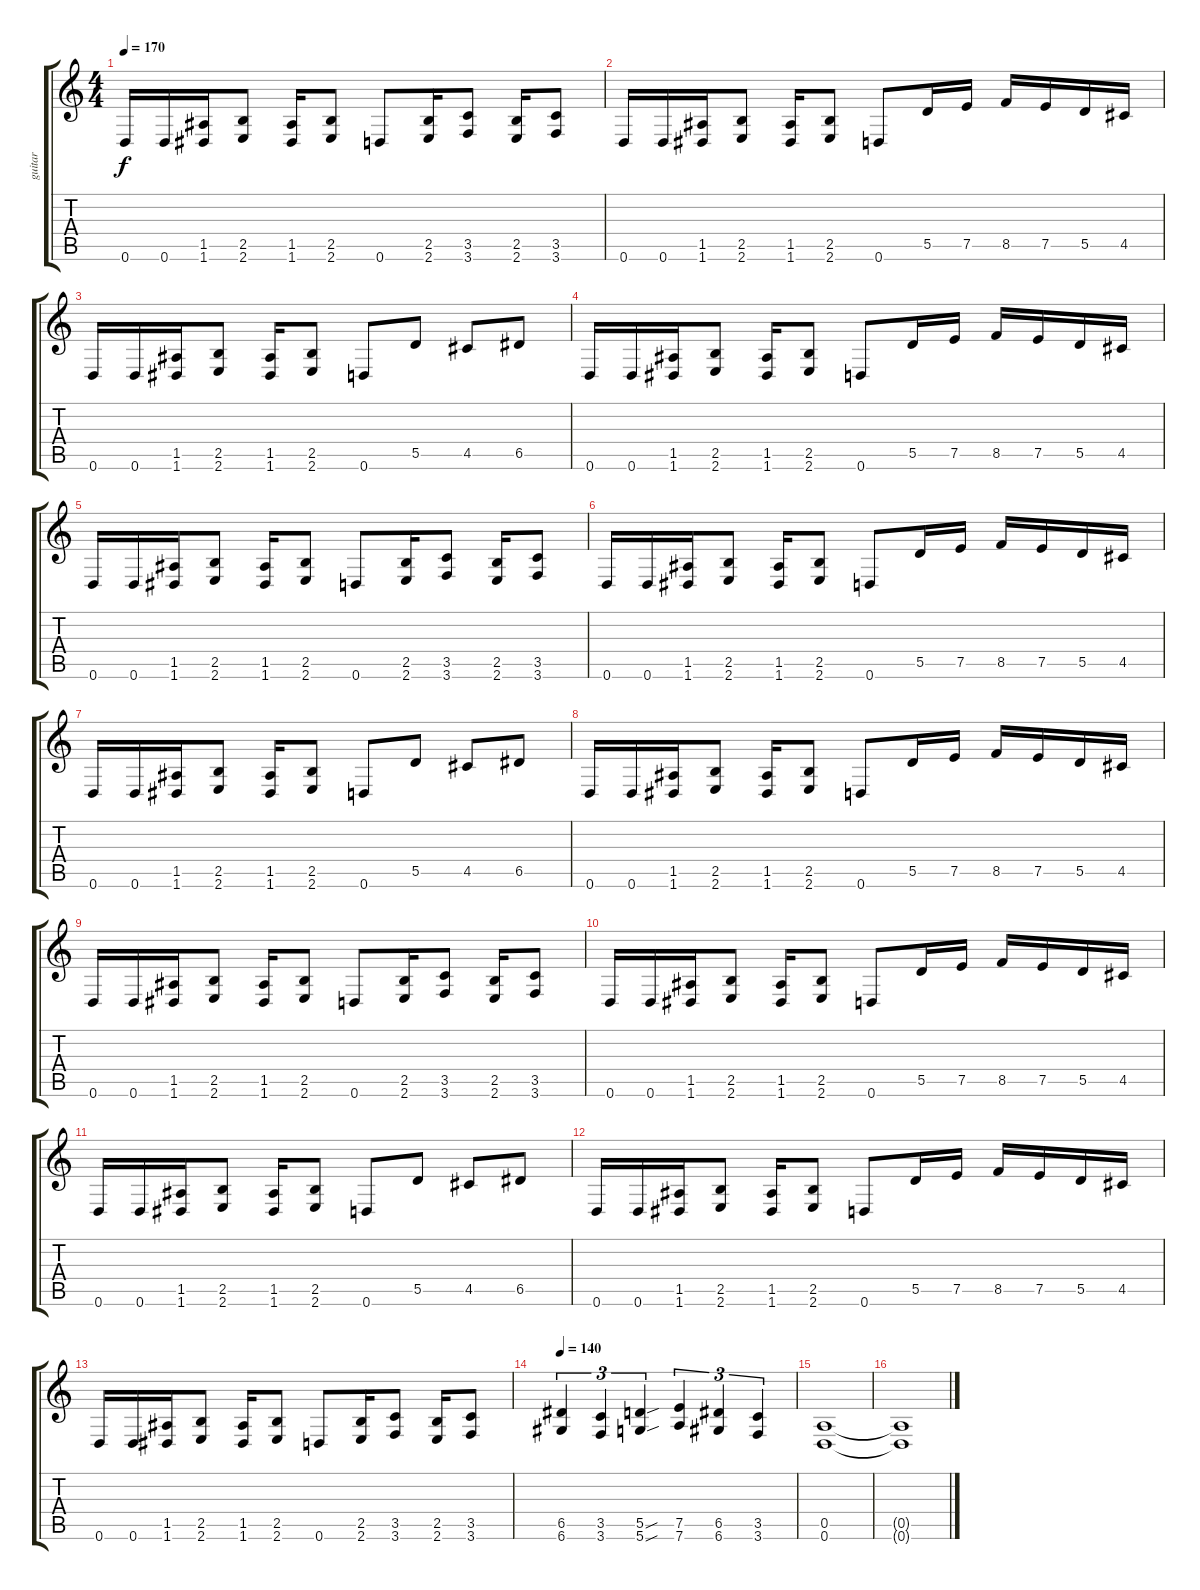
\track ("guitar" "guitar") {instrument distortionguitar}
\staff {score tabs}
\tuning (E4 B3 G3 D3 A2 D2) {hide}
\ts (4 4)
\tempo 170
\clef g2
\ks c
0.6.16{dy f} 0.6.16 (1.5 1.6).16 (2.5 2.6).8 (1.5 1.6).16 (2.5 2.6).8 0.6.8 (2.5 2.6).16 (3.5 3.6).8 (2.5 2.6).16 (3.5 3.6).8 |
0.6.16 0.6.16 (1.5 1.6).16 (2.5 2.6).8 (1.5 1.6).16 (2.5 2.6).8 0.6.8 5.5.16 7.5.16 8.5.16 7.5.16 5.5.16 4.5.16 |
0.6.16 0.6.16 (1.5 1.6).16 (2.5 2.6).8 (1.5 1.6).16 (2.5 2.6).8 0.6.8 5.5.8 4.5.8 6.5.8 |
0.6.16 0.6.16 (1.5 1.6).16 (2.5 2.6).8 (1.5 1.6).16 (2.5 2.6).8 0.6.8 5.5.16 7.5.16 8.5.16 7.5.16 5.5.16 4.5.16 |
0.6.16 0.6.16 (1.5 1.6).16 (2.5 2.6).8 (1.5 1.6).16 (2.5 2.6).8 0.6.8 (2.5 2.6).16 (3.5 3.6).8 (2.5 2.6).16 (3.5 3.6).8 |
0.6.16 0.6.16 (1.5 1.6).16 (2.5 2.6).8 (1.5 1.6).16 (2.5 2.6).8 0.6.8 5.5.16 7.5.16 8.5.16 7.5.16 5.5.16 4.5.16 |
0.6.16 0.6.16 (1.5 1.6).16 (2.5 2.6).8 (1.5 1.6).16 (2.5 2.6).8 0.6.8 5.5.8 4.5.8 6.5.8 |
0.6.16 0.6.16 (1.5 1.6).16 (2.5 2.6).8 (1.5 1.6).16 (2.5 2.6).8 0.6.8 5.5.16 7.5.16 8.5.16 7.5.16 5.5.16 4.5.16 |
0.6.16 0.6.16 (1.5 1.6).16 (2.5 2.6).8 (1.5 1.6).16 (2.5 2.6).8 0.6.8 (2.5 2.6).16 (3.5 3.6).8 (2.5 2.6).16 (3.5 3.6).8 |
0.6.16 0.6.16 (1.5 1.6).16 (2.5 2.6).8 (1.5 1.6).16 (2.5 2.6).8 0.6.8 5.5.16 7.5.16 8.5.16 7.5.16 5.5.16 4.5.16 |
0.6.16 0.6.16 (1.5 1.6).16 (2.5 2.6).8 (1.5 1.6).16 (2.5 2.6).8 0.6.8 5.5.8 4.5.8 6.5.8 |
0.6.16 0.6.16 (1.5 1.6).16 (2.5 2.6).8 (1.5 1.6).16 (2.5 2.6).8 0.6.8 5.5.16 7.5.16 8.5.16 7.5.16 5.5.16 4.5.16 |
0.6.16 0.6.16 (1.5 1.6).16 (2.5 2.6).8 (1.5 1.6).16 (2.5 2.6).8 0.6.8 (2.5 2.6).16 (3.5 3.6).8 (2.5 2.6).16 (3.5 3.6).8 |
\tempo 150
\tempo 140
(6.5 6.6).4{tu (3 2)} (3.5 3.6).4{tu (3 2)} (5.5{sou} 5.6{sou}).4{tu (3 2)} (7.5 7.6).4{tu (3 2)} (6.5 6.6).4{tu (3 2)} (3.5 3.6).4{tu (3 2)} |
(0.5 0.6).1 |
(0.5{t} 0.6{t}).1
